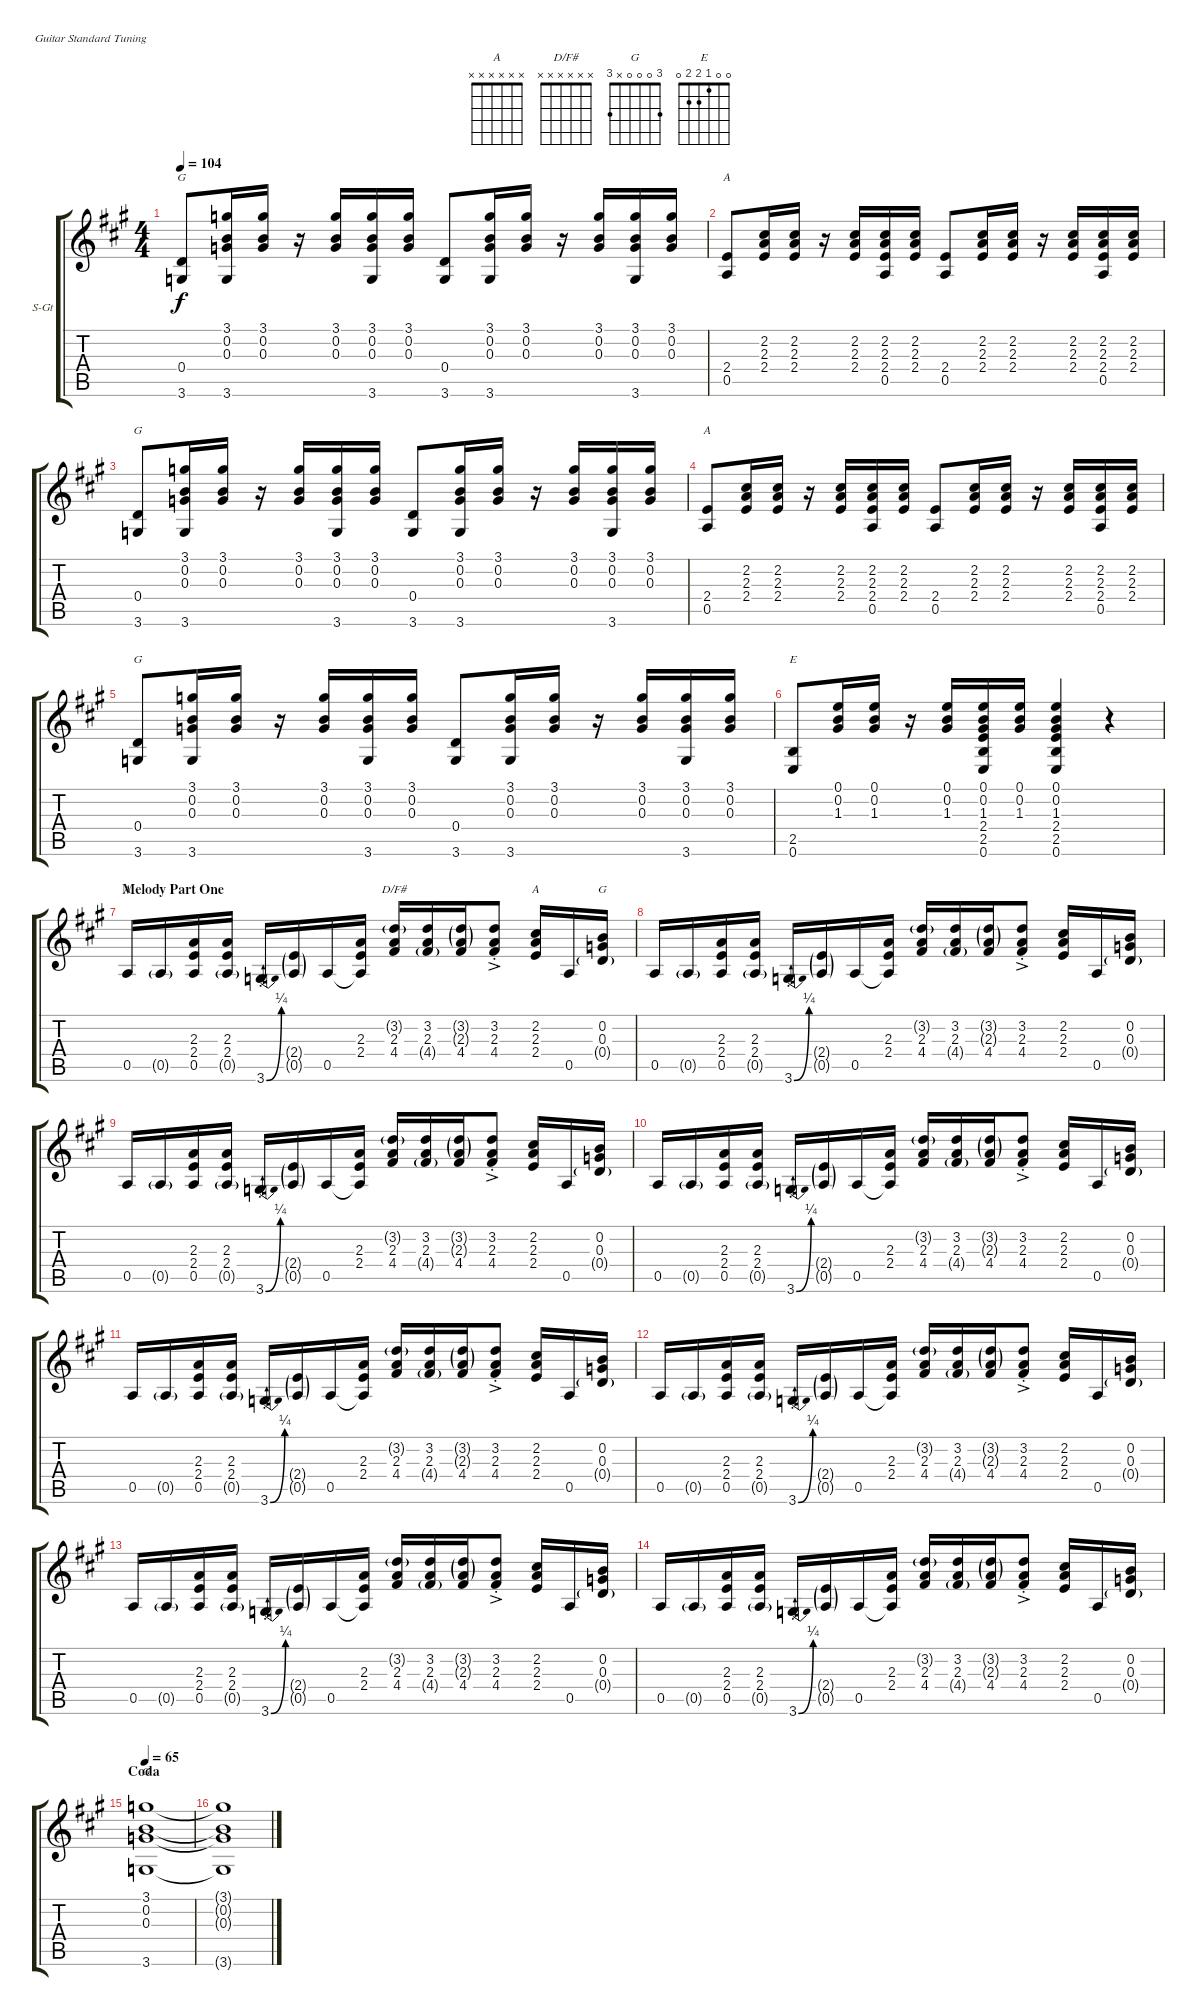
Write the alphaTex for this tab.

\bracketExtendMode groupsimilarinstruments
\firstSystemTrackNameOrientation horizontal
\otherSystemsTrackNameOrientation horizontal
\track ("Steel Guitar" "S-Gt") {instrument acousticguitarsteel}
\staff {score tabs}
\tuning (E4 B3 G3 D3 A2 E2)
\chord ("A" x 2 2 2 0 x) {showfingering false barre (2 2)}
\chord ("D/F#" x x x x x x)
\chord ("A" x x x x x x)
\chord ("G" x 4294967294 4294967294 4294967294 x x) {firstfret 4294967295 showfingering false}
\chord ("G" 3 0 0 0 x 3) {showfingering false}
\chord ("E" 0 0 1 2 2 0) {showfingering false}
\ts (4 4)
\tempo 104
\clef g2
\ks a
(0.4 3.6).8{ch "G" dy f} (3.1 0.2 0.3 3.6).16 (3.1 0.2 0.3).16 r.16 (3.1 0.2 0.3).16 (3.1 0.2 0.3 3.6).16 (3.1 0.2 0.3).16 (0.4 3.6).8 (3.1 0.2 0.3 3.6).16 (3.1 0.2 0.3).16 r.16 (3.1 0.2 0.3).16 (3.1 0.2 0.3 3.6).16 (3.1 0.2 0.3).16 |
(2.4 0.5).8{ch "A"} (2.2 2.3 2.4).16 (2.2 2.3 2.4).16 r.16 (2.2 2.3 2.4).16 (2.2 2.3 2.4 0.5).16 (2.2 2.3 2.4).16 (2.4 0.5).8 (2.2 2.3 2.4).16 (2.2 2.3 2.4).16 r.16 (2.2 2.3 2.4).16 (2.2 2.3 2.4 0.5).16 (2.2 2.3 2.4).16 |
(0.4 3.6).8{ch "G"} (3.1 0.2 0.3 3.6).16 (3.1 0.2 0.3).16 r.16 (3.1 0.2 0.3).16 (3.1 0.2 0.3 3.6).16 (3.1 0.2 0.3).16 (0.4 3.6).8 (3.1 0.2 0.3 3.6).16 (3.1 0.2 0.3).16 r.16 (3.1 0.2 0.3).16 (3.1 0.2 0.3 3.6).16 (3.1 0.2 0.3).16 |
(2.4 0.5).8{ch "A"} (2.2 2.3 2.4).16 (2.2 2.3 2.4).16 r.16 (2.2 2.3 2.4).16 (2.2 2.3 2.4 0.5).16 (2.2 2.3 2.4).16 (2.4 0.5).8 (2.2 2.3 2.4).16 (2.2 2.3 2.4).16 r.16 (2.2 2.3 2.4).16 (2.2 2.3 2.4 0.5).16 (2.2 2.3 2.4).16 |
(0.4 3.6).8{ch "G"} (3.1 0.2 0.3 3.6).16 (3.1 0.2 0.3).16 r.16 (3.1 0.2 0.3).16 (3.1 0.2 0.3 3.6).16 (3.1 0.2 0.3).16 (0.4 3.6).8 (3.1 0.2 0.3 3.6).16 (3.1 0.2 0.3).16 r.16 (3.1 0.2 0.3).16 (3.1 0.2 0.3 3.6).16 (3.1 0.2 0.3).16 |
(2.5 0.6).8{ch "E"} (0.1 0.2 1.3).16 (0.1 0.2 1.3).16 r.16 (0.1 0.2 1.3).16 (0.1 0.2 1.3 2.4 2.5 0.6).16 (0.1 0.2 1.3).16 (0.1 0.2 1.3 2.4 2.5 0.6).4 r.4 |
\section ("" "Melody Part One")
0.5.16{ch "A"} 0.5{g}.16 (2.3 2.4 0.5).16 (2.3 2.4 0.5{g}).16 3.6{be (bend 0 0 24.599999999999998 1) st}.16 (0.5{g} 2.4{g}).16 0.5.16 (2.3 2.4 0.5{t}).16 (3.2{g} 2.3 4.4).16{ch "D/F#"} (3.2 2.3 4.4{g}).16 (3.2{g} 2.3{g} 4.4).16 (3.2{ac st} 2.3{st} 4.4{st}).8 (2.2 2.3 2.4).16{ch "A"} 0.5.16 (0.3 0.4{g} 0.2).16{ch "G"} |
0.5.16 0.5{g}.16 (2.3 2.4 0.5).16 (2.3 2.4 0.5{g}).16 3.6{be (bend 0 0 24.599999999999998 1) st}.16 (0.5{g} 2.4{g}).16 0.5.16 (2.3 2.4 0.5{t}).16 (3.2{g} 2.3 4.4).16 (3.2 2.3 4.4{g}).16 (3.2{g} 2.3{g} 4.4).16 (3.2{ac st} 2.3{st} 4.4{st}).8 (2.2 2.3 2.4).16 0.5.16 (0.3 0.4{g} 0.2).16 |
0.5.16 0.5{g}.16 (2.3 2.4 0.5).16 (2.3 2.4 0.5{g}).16 3.6{be (bend 0 0 24.599999999999998 1) st}.16 (0.5{g} 2.4{g}).16 0.5.16 (2.3 2.4 0.5{t}).16 (3.2{g} 2.3 4.4).16 (3.2 2.3 4.4{g}).16 (3.2{g} 2.3{g} 4.4).16 (3.2{ac st} 2.3{st} 4.4{st}).8 (2.2 2.3 2.4).16 0.5.16 (0.3 0.4{g} 0.2).16 |
0.5.16 0.5{g}.16 (2.3 2.4 0.5).16 (2.3 2.4 0.5{g}).16 3.6{be (bend 0 0 24.599999999999998 1) st}.16 (0.5{g} 2.4{g}).16 0.5.16 (2.3 2.4 0.5{t}).16 (3.2{g} 2.3 4.4).16 (3.2 2.3 4.4{g}).16 (3.2{g} 2.3{g} 4.4).16 (3.2{ac st} 2.3{st} 4.4{st}).8 (2.2 2.3 2.4).16 0.5.16 (0.3 0.4{g} 0.2).16 |
0.5.16 0.5{g}.16 (2.3 2.4 0.5).16 (2.3 2.4 0.5{g}).16 3.6{be (bend 0 0 24.599999999999998 1) st}.16 (0.5{g} 2.4{g}).16 0.5.16 (2.3 2.4 0.5{t}).16 (3.2{g} 2.3 4.4).16 (3.2 2.3 4.4{g}).16 (3.2{g} 2.3{g} 4.4).16 (3.2{ac st} 2.3{st} 4.4{st}).8 (2.2 2.3 2.4).16 0.5.16 (0.3 0.4{g} 0.2).16 |
0.5.16 0.5{g}.16 (2.3 2.4 0.5).16 (2.3 2.4 0.5{g}).16 3.6{be (bend 0 0 24.599999999999998 1) st}.16 (0.5{g} 2.4{g}).16 0.5.16 (2.3 2.4 0.5{t}).16 (3.2{g} 2.3 4.4).16 (3.2 2.3 4.4{g}).16 (3.2{g} 2.3{g} 4.4).16 (3.2{ac st} 2.3{st} 4.4{st}).8 (2.2 2.3 2.4).16 0.5.16 (0.3 0.4{g} 0.2).16 |
0.5.16 0.5{g}.16 (2.3 2.4 0.5).16 (2.3 2.4 0.5{g}).16 3.6{be (bend 0 0 24.599999999999998 1) st}.16 (0.5{g} 2.4{g}).16 0.5.16 (2.3 2.4 0.5{t}).16 (3.2{g} 2.3 4.4).16 (3.2 2.3 4.4{g}).16 (3.2{g} 2.3{g} 4.4).16 (3.2{ac st} 2.3{st} 4.4{st}).8 (2.2 2.3 2.4).16 0.5.16 (0.3 0.4{g} 0.2).16 |
0.5.16 0.5{g}.16 (2.3 2.4 0.5).16 (2.3 2.4 0.5{g}).16 3.6{be (bend 0 0 24.599999999999998 1) st}.16 (0.5{g} 2.4{g}).16 0.5.16 (2.3 2.4 0.5{t}).16 (3.2{g} 2.3 4.4).16 (3.2 2.3 4.4{g}).16 (3.2{g} 2.3{g} 4.4).16 (3.2{ac st} 2.3{st} 4.4{st}).8 (2.2 2.3 2.4).16 0.5.16 (0.3 0.4{g} 0.2).16 |
\section ("" "Coda")
\tempo 65
(3.1 0.2 0.3 3.6).1{ch "G"} |
(3.1{t} 0.2{t} 0.3{t} 3.6{t}).1
